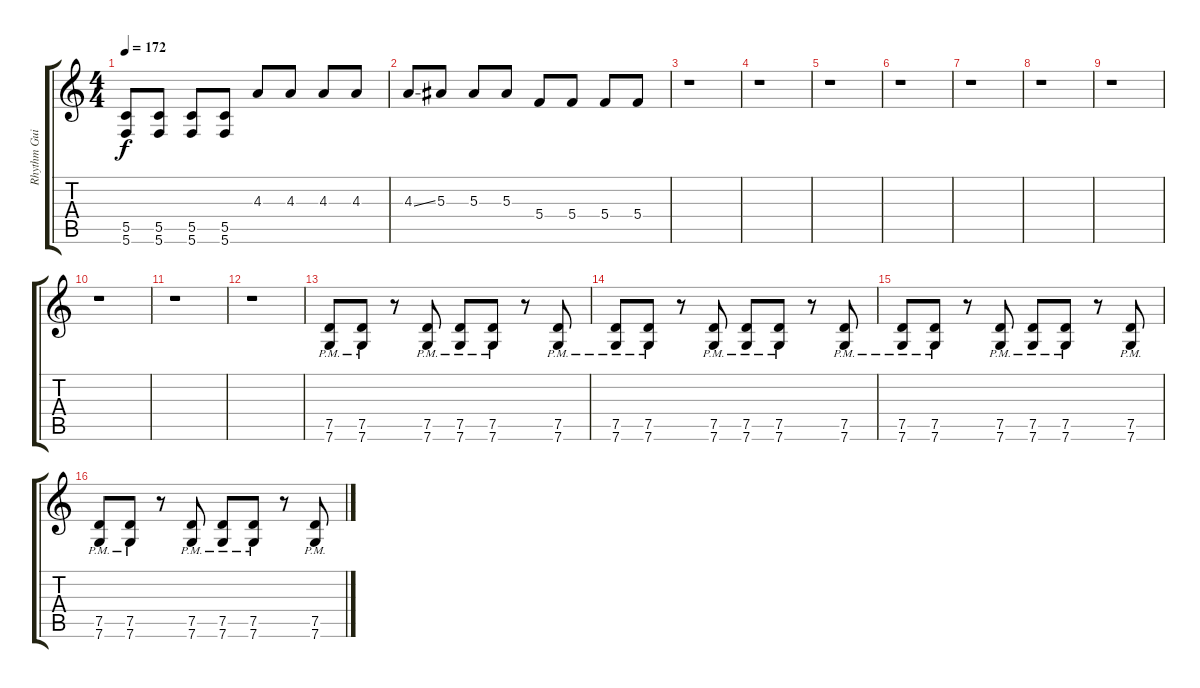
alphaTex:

\track ("Rhythm Guitar 2" "Rhythm Gui") {instrument distortionguitar}
\staff {score tabs}
\tuning (D4 A3 F3 C3 G2 C2) {hide}
\ts (4 4)
\tempo 172
\clef g2
\ks c
(5.5 5.6).8{dy f} (5.5 5.6).8 (5.5 5.6).8 (5.5 5.6).8 4.3.8 4.3.8 4.3.8 4.3.8 |
4.3{ss}.8 5.3.8 5.3.8 5.3.8 5.4.8 5.4.8 5.4.8 5.4.8 |
r.1 |
r.1 |
r.1 |
r.1 |
r.1 |
r.1 |
r.1 |
r.1 |
r.1 |
r.1 |
(7.5{pm} 7.6{pm}).8 (7.5{pm} 7.6{pm}).8 r.8 (7.5{pm} 7.6{pm}).8 (7.5{pm} 7.6{pm}).8 (7.5{pm} 7.6{pm}).8 r.8 (7.5{pm} 7.6{pm}).8 |
(7.5{pm} 7.6{pm}).8 (7.5{pm} 7.6{pm}).8 r.8 (7.5{pm} 7.6{pm}).8 (7.5{pm} 7.6{pm}).8 (7.5{pm} 7.6{pm}).8 r.8 (7.5{pm} 7.6{pm}).8 |
(7.5{pm} 7.6{pm}).8 (7.5{pm} 7.6{pm}).8 r.8 (7.5{pm} 7.6{pm}).8 (7.5{pm} 7.6{pm}).8 (7.5{pm} 7.6{pm}).8 r.8 (7.5{pm} 7.6{pm}).8 |
(7.5{pm} 7.6{pm}).8 (7.5{pm} 7.6{pm}).8 r.8 (7.5{pm} 7.6{pm}).8 (7.5{pm} 7.6{pm}).8 (7.5{pm} 7.6{pm}).8 r.8 (7.5{pm} 7.6{pm}).8
